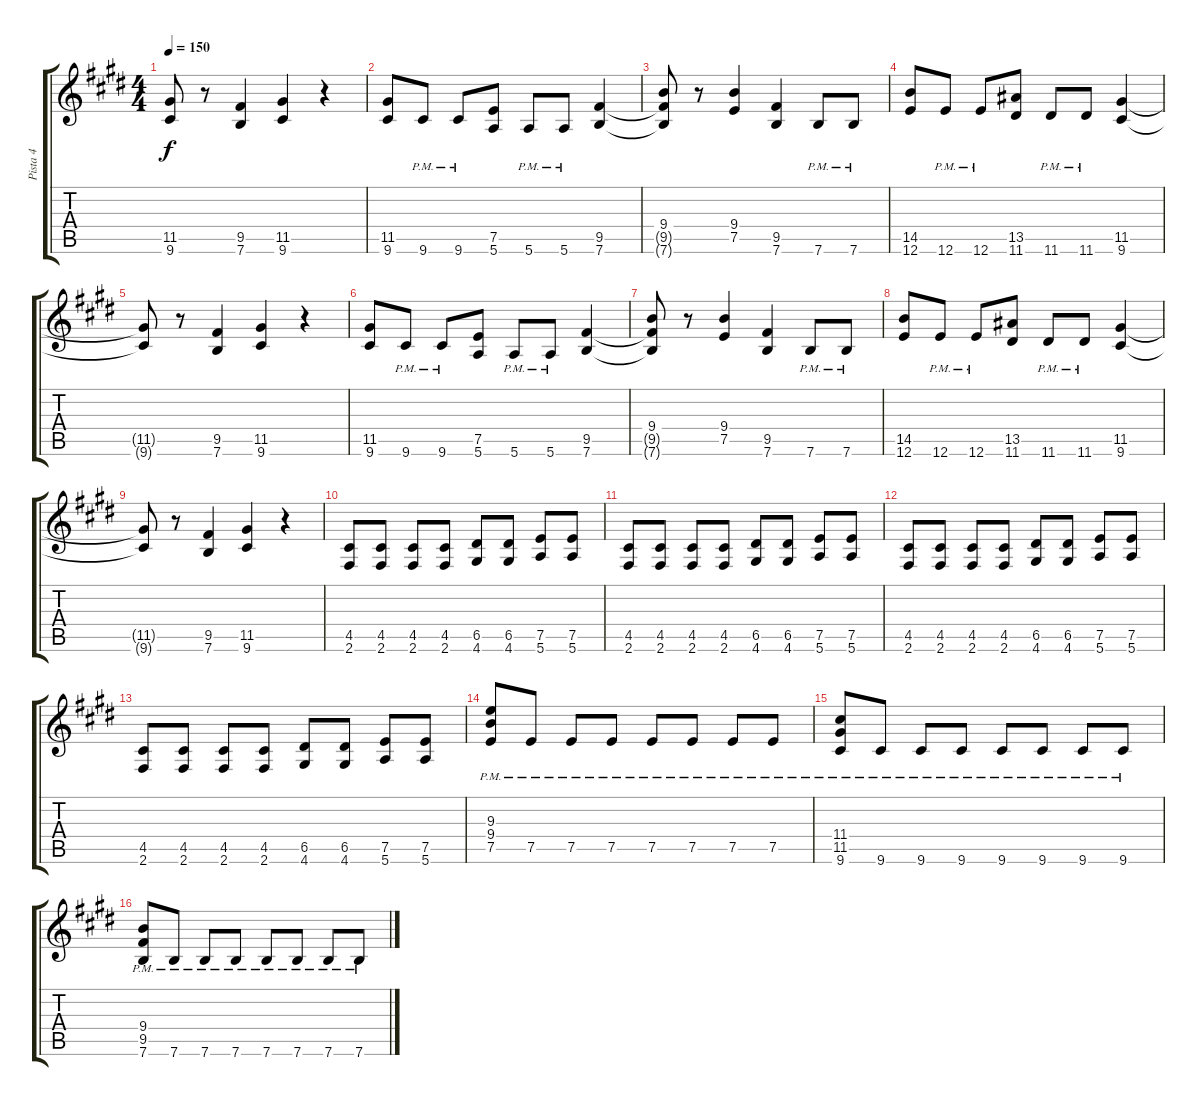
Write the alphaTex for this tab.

\track ("Pista 4" "Pista 4") {instrument overdrivenguitar}
\staff {score tabs}
\tuning (E4 B3 G3 D3 A2 E2) {hide}
\ts (4 4)
\tempo 150
\clef g2
\ks e
(11.5{t} 9.6{t}).8{dy f} r.8 (9.5 7.6).4 (11.5 9.6).4 r.4 |
(11.5 9.6).8 9.6{pm}.8 9.6{pm}.8 (7.5 5.6).8 5.6{pm}.8 5.6{pm}.8 (9.5 7.6).4 |
(9.4 9.5{t} 7.6{t}).8 r.8 (9.4 7.5).4 (9.5 7.6).4 7.6{pm}.8 7.6{pm}.8 |
(14.5 12.6).8 12.6{pm}.8 12.6{pm}.8 (13.5 11.6).8 11.6{pm}.8 11.6{pm}.8 (11.5 9.6).4 |
(11.5{t} 9.6{t}).8 r.8 (9.5 7.6).4 (11.5 9.6).4 r.4 |
(11.5 9.6).8 9.6{pm}.8 9.6{pm}.8 (7.5 5.6).8 5.6{pm}.8 5.6{pm}.8 (9.5 7.6).4 |
(9.4 9.5{t} 7.6{t}).8 r.8 (9.4 7.5).4 (9.5 7.6).4 7.6{pm}.8 7.6{pm}.8 |
(14.5 12.6).8 12.6{pm}.8 12.6{pm}.8 (13.5 11.6).8 11.6{pm}.8 11.6{pm}.8 (11.5 9.6).4 |
(11.5{t} 9.6{t}).8 r.8 (9.5 7.6).4 (11.5 9.6).4 r.4 |
(4.5 2.6).8 (4.5 2.6).8 (4.5 2.6).8 (4.5 2.6).8 (6.5 4.6).8 (6.5 4.6).8 (7.5 5.6).8 (7.5 5.6).8 |
(4.5 2.6).8 (4.5 2.6).8 (4.5 2.6).8 (4.5 2.6).8 (6.5 4.6).8 (6.5 4.6).8 (7.5 5.6).8 (7.5 5.6).8 |
(4.5 2.6).8 (4.5 2.6).8 (4.5 2.6).8 (4.5 2.6).8 (6.5 4.6).8 (6.5 4.6).8 (7.5 5.6).8 (7.5 5.6).8 |
(4.5 2.6).8 (4.5 2.6).8 (4.5 2.6).8 (4.5 2.6).8 (6.5 4.6).8 (6.5 4.6).8 (7.5 5.6).8 (7.5 5.6).8 |
(9.3{pm} 9.4{pm} 7.5{pm}).8 7.5{pm}.8 7.5{pm}.8 7.5{pm}.8 7.5{pm}.8 7.5{pm}.8 7.5{pm}.8 7.5{pm}.8 |
(11.4{pm} 11.5{pm} 9.6{pm}).8 9.6{pm}.8 9.6{pm}.8 9.6{pm}.8 9.6{pm}.8 9.6{pm}.8 9.6{pm}.8 9.6{pm}.8 |
(9.4{pm} 9.5{pm} 7.6{pm}).8 7.6{pm}.8 7.6{pm}.8 7.6{pm}.8 7.6{pm}.8 7.6{pm}.8 7.6{pm}.8 7.6{pm}.8
